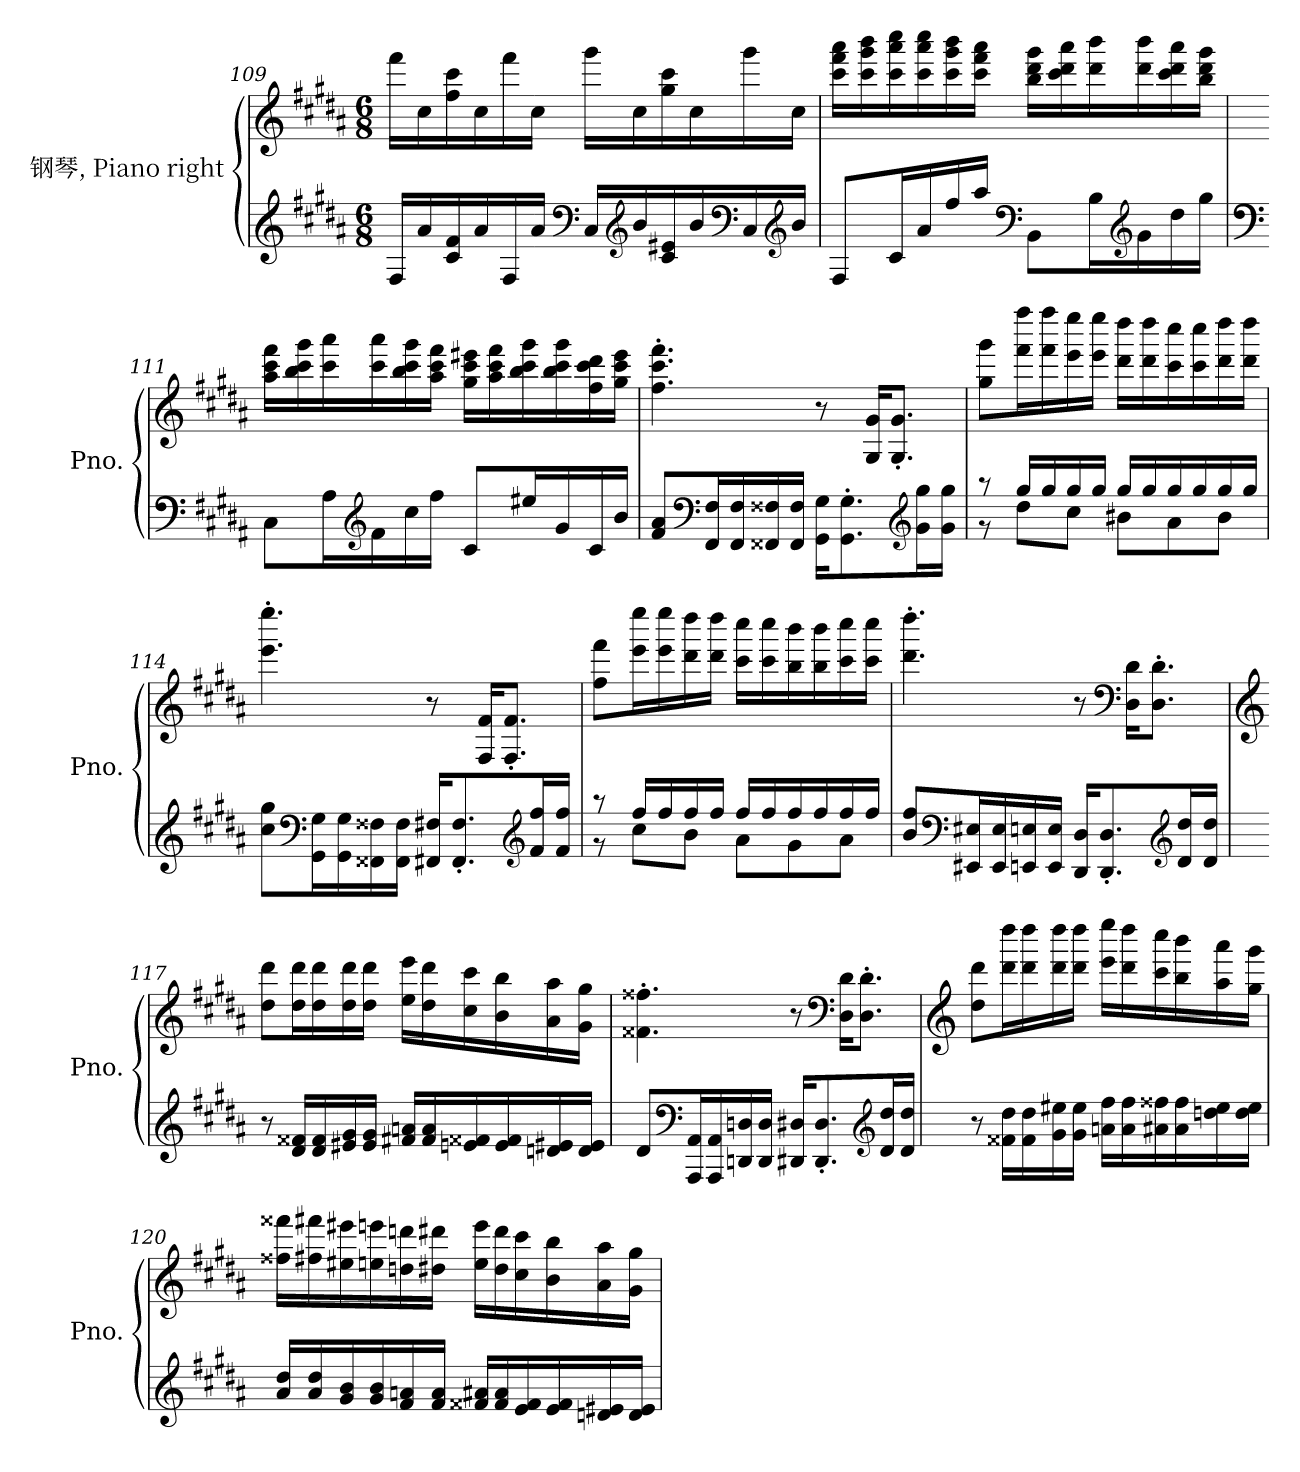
**kern	**kern
*part1	*part1
*staff2	*staff1
*I"钢琴, Piano right	*
*I'Pno.	*
*clefG2	*clefG2
*k[f#c#g#d#a#]	*k[f#c#g#d#a#]
*M6/8	*M6/8
=109	=109
16F#/LL	16fff#\LL
*	*MM115
16a#/	16cc#\
*	*MM119
16c#/ 16f#/	16ff#\ 16ccc#\
*	*MM113
16a#/	16cc#\
*	*MM116
16F#/	16fff#\
16a#/JJ	16cc#\JJ
*clefF4	*
16C#/LL	16ggg#\LL
*clefG2	*
16b/	16cc#\
16c#/ 16e#X/	16gg#\ 16ccc#\
*	*MM113
16b/	16cc#\
*clefF4	*
*	*MM120
16C#/	16ggg#\
*clefG2	*
16b/JJ	16cc#\JJ
!!LO:LB:g=z
=110	=110
8F#/L	16ccc#\ 16fff#\ 16aaa#\LL
.	16ccc#\ 16ggg#\ 16bbb\
16c#/L	16ccc#\ 16aaa#\ 16cccc#\
16a#/	16ccc#\ 16aaa#\ 16cccc#\
*	*MM119
16ff#/	16ccc#\ 16ggg#\ 16bbb\
16aa#/JJ	16ccc#\ 16fff#\ 16aaa#\JJ
*clefF4	*
8BB\L	16bb\ 16ddd#\ 16ggg#\LL
.	16ccc#\ 16ddd#\ 16aaa#\
*	*MM117
16B\L	16ddd#\ 16bbb\
*clefG2	*
16g#\	16ddd#\ 16bbb\
*	*MM121
16dd#\	16ccc#\ 16ddd#\ 16aaa#\
16gg#\JJ	16bb\ 16ddd#\ 16ggg#\JJ
=111	=111
*clefF4	*
*	*MM120
8C#\L	16aa#\ 16ccc#\ 16fff#\LL
.	16bb\ 16ccc#\ 16ggg#\
16A#\L	16ccc#\ 16aaa#\
*clefG2	*
16f#\	16ccc#\ 16aaa#\
*	*MM121
16cc#\	16bb\ 16ccc#\ 16ggg#\
16ff#\JJ	16aa#\ 16ccc#\ 16fff#\JJ
*	*MM122
8c#/L	16gg#\ 16ccc#\ 16eee#X\LL
*	*MM120
.	16aa#\ 16ccc#\ 16fff#\
*	*MM118
16ee#X/L	16bb\ 16ccc#\ 16ggg#\
16g#/	16bb\ 16ccc#\ 16ggg#\
*	*MM119
16c#/	16ff#\ 16ccc#\ 16ddd#\
16b/JJ	16gg#\ 16ccc#\ 16eee#\JJ
!!LO:LB:g=z
=112	=112
8f#/ 8a#/L	4.ff#\' 4.ccc#\' 4.fff#\'
*clefF4	*
16FF#/ 16F#/L	.
16FF#/ 16F#/	.
16FF##X/ 16F##X/	.
16FF##/ 16F##/JJ	.
16GG#\ 16G#\KL	8r
8.GG#\' 8.G#\'	.
*	*MM130
.	16G#/ 16g#/KL
.	8.G#/' 8.g#/'J
*clefG2	*
16g#\ 16gg#\L	.
16g#\ 16gg#\JJ	.
=113	=113
*	*MM107
*^	*
8r	8r	8gg#\ 8ggg#\L
*	*	*MM122
16gg#/LL	8dd#\L	16fff#\ 16ffff#\L
16gg#/	.	16fff#\ 16ffff#\
16gg#/	8cc#\J	16eee\ 16eeee\
16gg#/JJ	.	16eee\ 16eeee\JJ
*	*	*MM125
16gg#/LL	8b#X\L	16ddd#\ 16dddd#\LL
16gg#/	.	16ddd#\ 16dddd#\
*	*	*MM129
16gg#/	8a#\	16ccc#\ 16cccc#\
16gg#/	.	16ccc#\ 16cccc#\
*	*	*MM131
16gg#/	8b#\J	16ddd#\ 16dddd#\
16gg#/JJ	.	16ddd#\ 16dddd#\JJ
*v	*v	*
!!LO:LB:g=z
=114	=114
*	*MM119
8cc#\ 8gg#\L	4.eee\' 4.eeee\'
*clefF4	*
16GG#\ 16G#\L	.
16GG#\ 16G#\	.
16FF##X\ 16F##X\	.
16FF##\ 16F##\JJ	.
16FF#X/ 16F#X/KL	8r
8.FF#/' 8.F#/'	.
*	*MM130
.	16F#/ 16f#/KL
.	8.F#/' 8.f#/'J
*clefG2	*
16f#/ 16ff#/L	.
16f#/ 16ff#/JJ	.
=115	=115
*	*MM109
*^	*
8r	8r	8ff#\ 8fff#\L
*	*	*MM127
16ff#/LL	8cc#\L	16eee\ 16eeee\L
16ff#/	.	16eee\ 16eeee\
16ff#/	8b\J	16ddd#\ 16dddd#\
16ff#/JJ	.	16ddd#\ 16dddd#\JJ
*	*	*MM124
16ff#/LL	8a#\L	16ccc#\ 16cccc#\LL
16ff#/	.	16ccc#\ 16cccc#\
*	*	*MM128
16ff#/	8g#\	16bb\ 16bbb\
16ff#/	.	16bb\ 16bbb\
*	*	*MM131
16ff#/	8a#\J	16ccc#\ 16cccc#\
16ff#/JJ	.	16ccc#\ 16cccc#\JJ
*v	*v	*
!!LO:PB:g=z
=116	=116
*	*MM122
8b/ 8ff#/L	4.ddd#\' 4.dddd#\'
*clefF4	*
16EE#X/ 16E#X/L	.
16EE#/ 16E#/	.
16EEn/ 16En/	.
16EE/ 16E/JJ	.
*	*MM115
16DD#/ 16D#/KL	8r
8.DD#/' 8.D#/'	.
*	*clefF4
*	*MM130
.	16D#\ 16d#\KL
.	8.D#\' 8.d#\'J
*clefG2	*
16d#/ 16dd#/L	.
16d#/ 16dd#/JJ	.
=117	=117
*	*clefG2
*	*MM117
8r	8dd#\ 8ddd#\L
*	*MM100
16d#/ 16f##X/LL	16dd#\ 16ddd#\L
*	*MM106
16d#/ 16f##/	16dd#\ 16ddd#\
*	*MM104
16e#X/ 16g#/	16dd#\ 16ddd#\
*	*MM122
16e#/ 16g#/JJ	16dd#\ 16ddd#\JJ
*	*MM119
16f#X/ 16an/LL	16ee\ 16eee\LL
*	*MM121
16f#/ 16a/	16dd#\ 16ddd#\
16en/ 16f##X/	16cc#\ 16ccc#\
16e/ 16f##/	16b\ 16bb\
16dn/ 16e#X/	16a#\ 16aa#\
16d/ 16e#/JJ	16g#\ 16gg#\JJ
!!LO:LB:g=z
=118	=118
*	*MM129
8d#/L	4.f##X\' 4.ff##X\'
*clefF4	*
16AAA#/ 16AA#/L	.
16AAA#/ 16AA#/	.
16DDn/ 16Dn/	.
16DD/ 16D/JJ	.
*	*MM113
16DD#X/ 16D#X/KL	8r
8.DD#/' 8.D#/'	.
*	*clefF4
*	*MM130
.	16D#\ 16d#\KL
.	8.D#\' 8.d#\'J
*clefG2	*
16d#/ 16dd#/L	.
16d#/ 16dd#/JJ	.
=119	=119
*	*clefG2
*	*MM117
8r	8dd#\ 8ddd#\L
*	*MM92
16f##X\ 16dd#\LL	16ddd#\ 16dddd#\L
*	*MM97
16f##\ 16dd#\	16ddd#\ 16dddd#\
*	*MM90
16g#\ 16ee#X\	16ddd#\ 16dddd#\
16g#\ 16ee#\JJ	16ddd#\ 16dddd#\JJ
*	*MM115
16an\ 16ff#\LL	16eee\ 16eeee\LL
*	*MM119
16a\ 16ff#\	16ddd#\ 16dddd#\
16a#X\ 16ff##X\	16ccc#\ 16cccc#\
16a#\ 16ff##\	16bb\ 16bbb\
*	*MM121
16ddn\ 16ee#\	16aa#\ 16aaa#\
16dd\ 16ee#\JJ	16gg#\ 16ggg#\JJ
!!LO:LB:g=z
=120	=120
*	*MM123
16a#/ 16dd#/LL	16ff##X\ 16fff##X\LL
*	*MM125
16a#/ 16dd#/	16ff#X\ 16fff#X\
*	*MM128
16g#/ 16b/	16ee#X\ 16eee#X\
*	*MM131
16g#/ 16b/	16een\ 16eeen\
*	*MM125
16f#/ 16an/	16ddn\ 16dddn\
*	*MM129
16f#/ 16a/JJ	16dd#X\ 16ddd#X\JJ
16f##X/ 16a#X/LL	16ee\ 16eee\LL
16f##/ 16a#/	16dd#\ 16ddd#\
16e/ 16f##/	16cc#\ 16ccc#\
16e/ 16f##/	16b\ 16bb\
16dn/ 16e#X/	16a#\ 16aa#\
16d/ 16e#/JJ	16g#\ 16gg#\JJ
=	=
*-	*-
